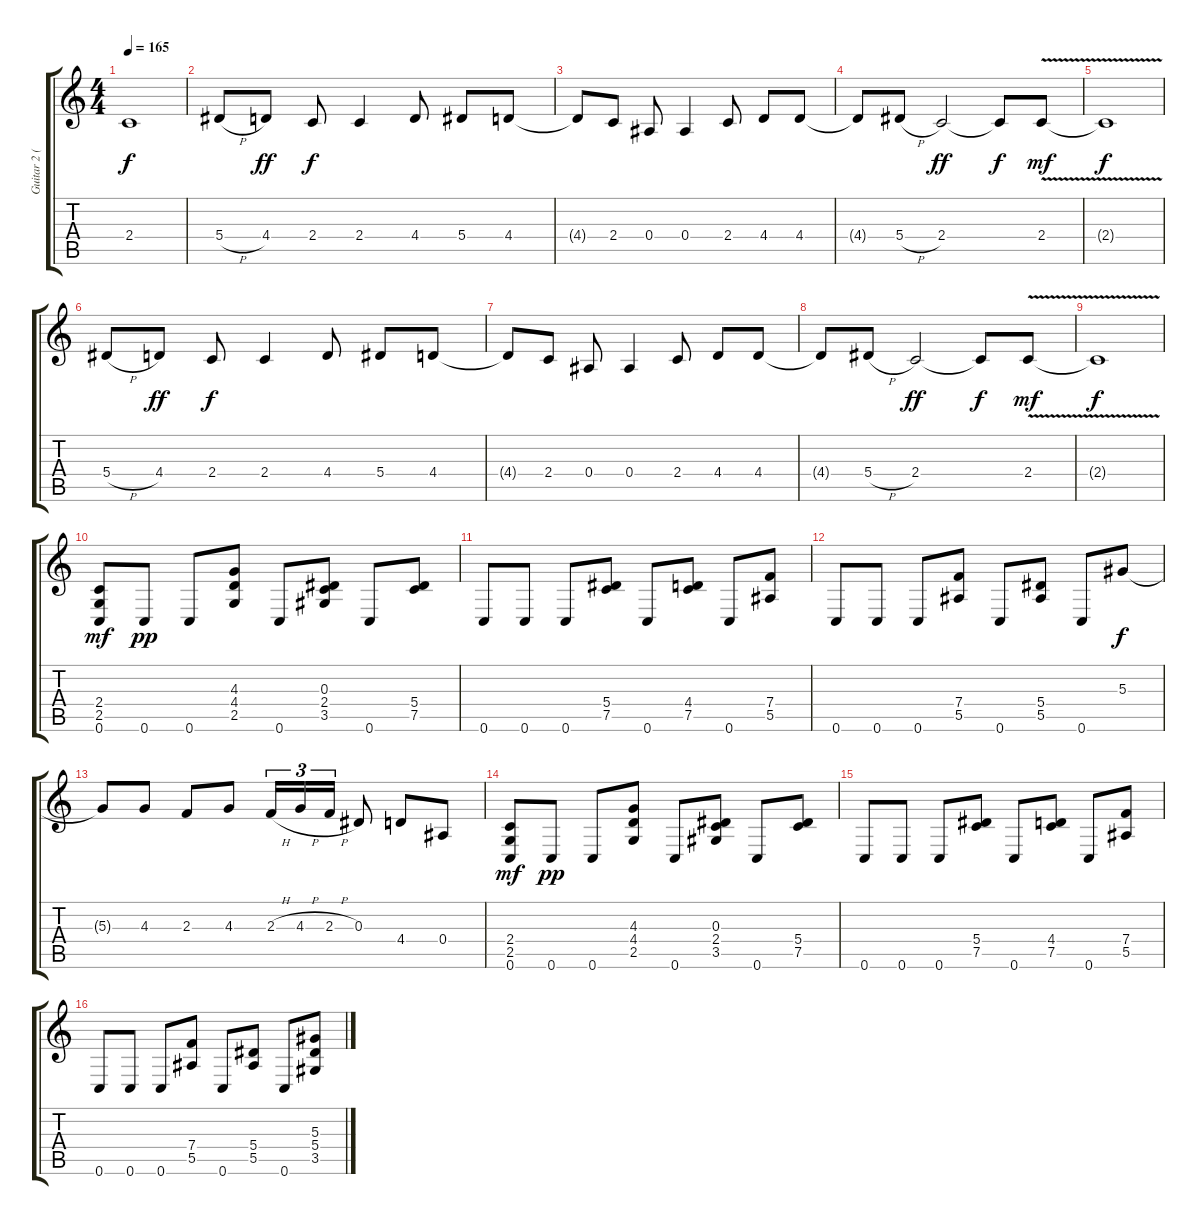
\track ("Guitar 2 (Lead)" "Guitar 2 (") {instrument distortionguitar}
\staff {score tabs}
\tuning (C4 G3 Eb3 Bb2 F2 C2) {hide}
\ts (4 4)
\tempo 165
\clef g2
\ks c
2.4{t}.1{dy f} |
5.4{h}.8 4.4.8{dy ff} 2.4.8{dy f} 2.4.4 4.4.8 5.4.8 4.4.8 |
4.4{t}.8 2.4.8 0.4.8 0.4.4 2.4.8 4.4.8 4.4.8 |
4.4{t}.8 5.4{h}.8 2.4.2{dy ff} 2.4{t}.8{dy f} 2.4{v}.8{dy mf} |
2.4{t}.1{dy f} |
5.4{h}.8 4.4.8{dy ff} 2.4.8{dy f} 2.4.4 4.4.8 5.4.8 4.4.8 |
4.4{t}.8 2.4.8 0.4.8 0.4.4 2.4.8 4.4.8 4.4.8 |
4.4{t}.8 5.4{h}.8 2.4.2{dy ff} 2.4{t}.8{dy f} 2.4{v}.8{dy mf} |
2.4{t}.1{dy f} |
(2.4 2.5 0.6).8{dy mf balance 7} 0.6.8{dy pp} 0.6.8 (4.3 4.4 2.5).8 0.6.8 (0.3 2.4 3.5).8 0.6.8 (5.4 7.5).8 |
0.6.8 0.6.8 0.6.8 (5.4 7.5).8 0.6.8 (4.4 7.5).8 0.6.8 (7.4 5.5).8 |
0.6.8 0.6.8 0.6.8 (7.4 5.5).8 0.6.8 (5.4 5.5).8 0.6.8 5.3.8{dy f} |
5.3{t}.8 4.3.8 2.3.8 4.3.8 2.3{h}.16{tu (3 2)} 4.3{h}.16{tu (3 2)} 2.3{h}.16{tu (3 2)} 0.3.8 4.4.8 0.4.8 |
(2.4 2.5 0.6).8{dy mf} 0.6.8{dy pp} 0.6.8 (4.3 4.4 2.5).8 0.6.8 (0.3 2.4 3.5).8 0.6.8 (5.4 7.5).8 |
0.6.8 0.6.8 0.6.8 (5.4 7.5).8 0.6.8 (4.4 7.5).8 0.6.8 (7.4 5.5).8 |
0.6.8 0.6.8 0.6.8 (7.4 5.5).8 0.6.8 (5.4 5.5).8 0.6.8 (5.3 5.4 3.5).8
